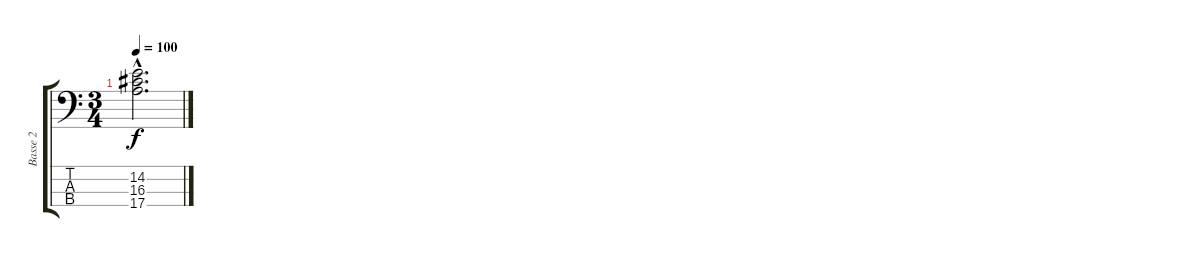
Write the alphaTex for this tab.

\track ("Basse 2" "Basse 2") {instrument electricbassfinger}
\staff {score tabs}
\tuning (G2 D2 A1 E1) {hide}
\ts (3 4)
\tempo 100
\clef f4
\ks c
(14.2{hac t} 16.3{hac t} 17.4{hac t}).2{d dy f}
